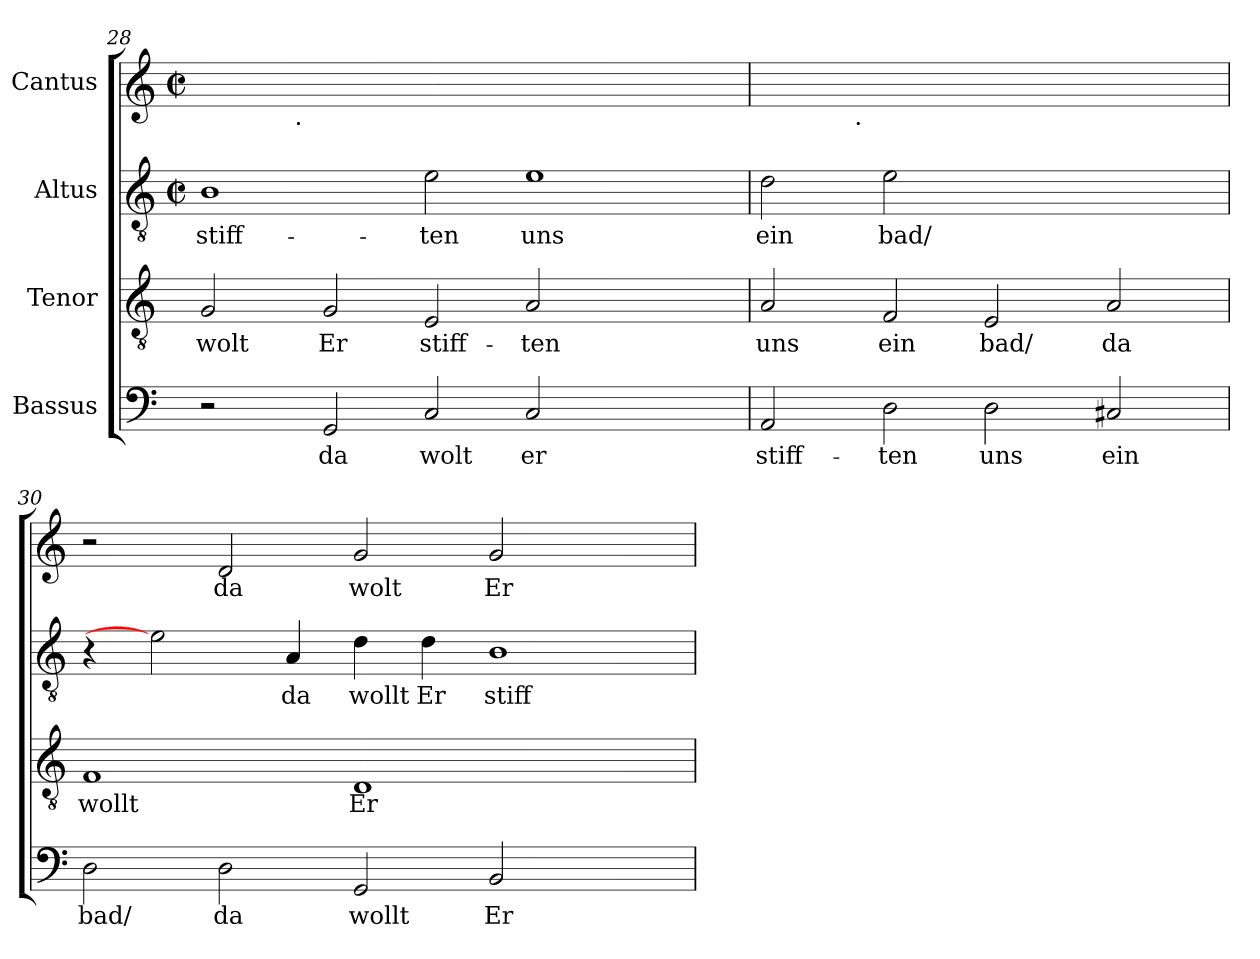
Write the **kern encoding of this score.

**kern	**text	**kern	**text	**kern	**text	**kern	**text
*part4	*part4	*part3	*part3	*part2	*part2	*part1	*part1
*staff4	*staff4	*staff3	*staff3	*staff2	*staff2	*staff1	*staff1
*I"Bassus	*	*I"Tenor	*	*I"Altus	*	*I"Cantus	*
*clefF4	*	*clefGv2	*	*clefGv2	*	*clefG2	*
*	*	*	*	*M2/2	*	*M2/2	*
*	*	*	*	*met(c|)	*	*met(c|)	*
=28	=28	=28	=28	=28	=28	=28	=28
!	!	!	!LO:LY:b:cj	!	!LO:LY:b:cj	!	!
2r	.	2G/	wolt	1B	stiff-	4..ryy	.
!	!	!	!	!	!	!LO:TX:b:t=.	!
.	.	.	.	.	.	0ryy	.
!	!LO:LY:b:cj	!	!LO:LY:b:cj	!	!	!	!
2GG/	da	2G/	Er	.	.	.	.
!	!LO:LY:b:cj	!	!LO:LY:b	!	!LO:LY:b:cj	!	!
2C/	wolt	2E/	stiff-	2e\	-ten	.	.
!	!LO:LY:b:cj	!	!LO:LY:b:rj	!	!LO:LY:b:cj	!	!
2C/	er	2A/	-ten	1e	uns	.	.
2ryy	.	2ryy	.	.	.	.	.
.	.	.	.	.	.	16ryy	.
=29	=29	=29	=29	=29	=29	=29	=29
!	!LO:LY:b	!	!LO:LY:b:cj	!	!LO:LY:b:cj	!	!
2AA/	stiff-	2A/	uns	2d\	ein	4..ryy	.
!	!	!	!	!	!	!LO:TX:b:t=.	!
.	.	.	.	.	.	1ryy	.
!	!LO:LY:b:rj	!	!LO:LY:b:cj	!	!LO:LY:b:cj	!	!
2D\	-ten	2F/	ein	[2e	bad/	.	.
!	!LO:LY:b:cj	!	!LO:LY:b:cj	!	!	!	!
2D\	uns	2E/	bad/	1ryy	.	.	.
.	.	.	.	.	.	2ryy	.
!	!LO:LY:b:cj	!	!LO:LY:b:cj	!	!	!	!
2C#X/	ein	2A/	da	.	.	.	.
.	.	.	.	.	.	16ryy	.
!!LO:PB:g=z
=30	=30	=30	=30	=30	=30	=30	=30
!	!LO:LY:b:cj	!	!LO:LY:b:cj	!	!	!	!
2D\	bad/	1F	wollt	4r	.	2r	.
.	.	.	.	2e]	.	.	.
!	!LO:LY:b:cj	!	!	!	!	!	!LO:LY:b:cj
2D\	da	.	.	.	.	2d/	da
!	!	!	!	!	!LO:LY:b:cj	!	!
.	.	.	.	4A/	da	.	.
!	!LO:LY:b:cj	!	!LO:LY:b:cj	!	!LO:LY:b:cj	!	!LO:LY:b:cj
2GG/	wollt	1D	Er	4d\	wollt	2g/	wolt
!	!	!	!	!	!LO:LY:b:cj	!	!
.	.	.	.	4d\	Er	.	.
!	!LO:LY:b:cj	!	!	!	!LO:LY:b:cj	!	!LO:LY:b:cj
2BB/	Er	.	.	1B	stiff-	2g/	Er
2ryy	.	2ryy	.	.	.	2ryy	.
=	=	=	=	=	=	=	=
*-	*-	*-	*-	*-	*-	*-	*-
